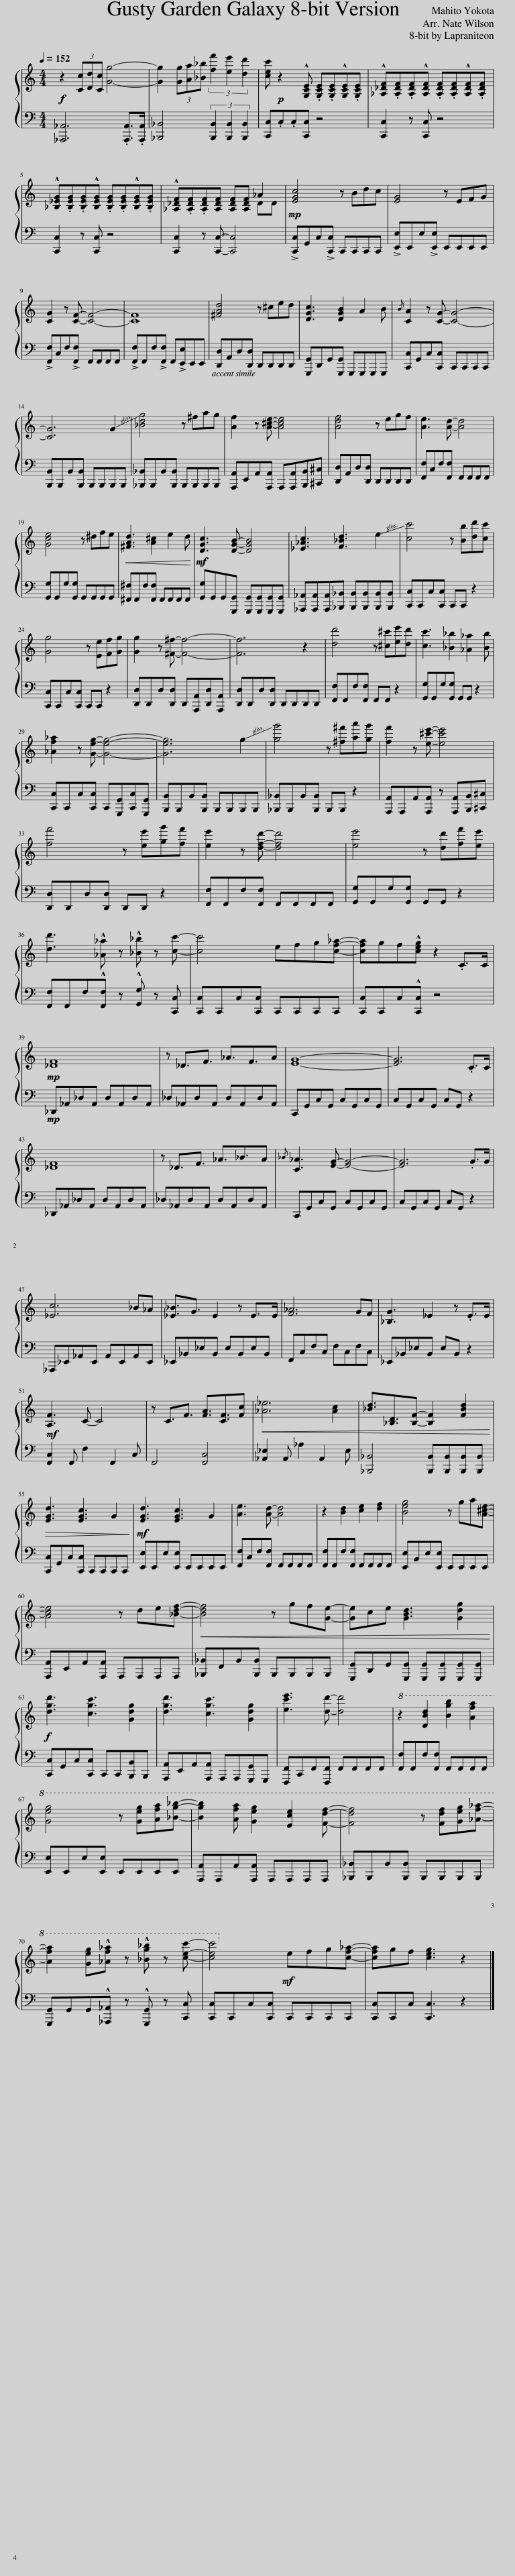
X:1
%%score { ( 1 3 ) | 2 }
L:1/8
Q:1/4=152
M:4/4
I:linebreak $
K:C
V:1 treble
V:3 treble
V:2 bass
V:1
!f! z2 (3[Cc][Dd][Cc] [Gg]4- | [Gg]2 (3[Gg][Aa][_B_b] (3[ff']2 [ee']2 [dd']2 | [cec']!p! z2 !^![G,CE] .[G,CE].[G,CE]!^![G,CE].[G,CE] | !^![_A,_DF].[A,DF].[A,DF]!^![A,DF] .[A,DF].[A,DF]!^![A,DF].[A,DF] |$ !^![_B,_EG].[B,EG].[B,EG]!^![B,EG] .[B,EG].[B,EG]!^![B,EG].[B,EG] | %5
 !^![_A,_DF].[A,DF].[A,DF]!>![A,DF] [A,DF][A,DF] !>!_A2 |!mp! [EGc]4 z Bdc | [EG]4 z EFG |$ [CG]2 z [CF]- [CF]4- | [CF]8 | %10
 [^FAd]4 z ^ced | [DGc]3 [DGB]2 A2 B |{/B} [CA]2 z [CG]- [CG]4- |$ [CG]6 !-(!G2 | !-)![_Bdg]4 z ^fag | %15
 [Af]2 z [A^ce]- [Ace]4 | [Adf]4 z egf | [Ae]3 [Ad]- [Ad]4 |$ [Gce]4 z ^dfe |!<(! [^FAd]3 [A^c]2 e2 d!<)! | %20
!mf! [DGc]3 [DGB]- [DGB]4 | [_E_Ac]3 [F_Bd]3 !-(!e2 | !-)![cc']4 z [Bb][dd'][cc'] |$ [Gg]4 z [Ee][Ff][Gg] | [Gg]2 z [^F^f]- [Ff]4- | %25
 [Ff]6 z2 | [dd']4 z [^c^c'][ee'][dd'] | [cc']3 [_B_b]2 [_A_a]2 [Bb] |$ [_Af_a]2 z [Geg]- [Geg]4- | [Geg]6 !-(!g2 | %30
 !-)![gg']4 z [^f^f'][aa'][gg'] | [ff']2 z [e^c'e']- [ec'e']4 |$ [ff']4 z [ee'][gg'][ff'] | [ee']2 z [dfd']- [dfd']4 | [ee']4 z [dd'][ff'][ee'] |$ %35
 [dd']3 !^![_A_a] z !^![_B_b] z [cc']- | [cc']4 efg!>![cf_a]- | [cfa]gf!^![ceg] z2 .C>C |$!mp! [_DF]8 | z _D3/2F3/2 _A3/2F3/2A | %40
 [EG]8- | [EG]6 .C>C |$ [_DF]8 | z _D3/2F3/2 _A3/2_B3/2A |{/_B} [C_A]3 [EG]- [EG]4- | %45
 [EG]6 .G>G |$ [_Ec]6 _B_A | [_E_B]3/2G3/2 E2 z E>E | [F_A]6 GF | [_B,G]3 _E2 z .E>E |$ %50
!mf! [A,F]3 C- C4 | z C3/2F3/2 [FA]3/2[CF]3/2[Fc] |!<(! [_A_e]6 [Ac]2 | [_Bd]3/2[_B,D]3/2[B,F]- [B,F]2 [FBd]2!<)! |$!f!!>(! [EGd]3 [EGc]3 G2!>)! | %55
!mf! [EGd]3 [EGc]3 G2 | [Ae]3 [Ad]- [Ad]4 | z2 [Bd]2 [ce]2 [df]2 | [Beg]4 z ga[A^ce]- |$ [Ace]4 z de[_Bdf]- | %60
!<(! [Bdf]4 z gf[Ge]- | [Ge]ce [GBd]3 [Gdg]2!<)! |$!f! [dgd']3 [cgc']3 [Gdg]2 | [dgd']3 [cgc']3 [Gdg]2 | [ec'e']3 [dd']- [dd']4 | %65
!8va(! z2 [dbd']2 [bg'b']2 [af'a']2 |$ [ge'g']4 z [ge'g'][af'a'][_bg'_b']- | [bg'b']2 [af'a'] [ge'g']2 [ec'e']2 [fd'f']- | [fd'f']4 z [fd'f'][ge'g'][_af'_a']- |$ [af'a']2 [ge'g']!^![_af'_a'] z !^![_bg'_b'] z !>![c'e'c'']- | %70
 [c'e'c'']4!8va)!!mf! efg!>![cf_a]- | [cfa]gf !>![ceg]3 z2 |] %72
V:2
 [_A,,,_A,,]6 .[A,,,A,,]>.[A,,,A,,] | [_B,,,_B,,]4 (3[B,,,B,,]2 [B,,,B,,]2 [B,,,B,,]2 | [C,,C,]!mp!.C,.C,[C,,C,] z4 | [C,,C,]2 z [C,,C,] z4 |$ [C,,C,]2 z [C,,C,] z4 | %5
 [C,,C,]2 z [C,,C,]- [C,,C,]4 |!mp! !>![C,,C,]G,,C,!>![C,,C,] C,,C,,C,,C,, | !>![E,,E,]E,,E,!>![E,,E,] E,,E,,E,,E,, |$ !>![F,,F,]C,F,!>![F,,F,] F,,F,,F,,F,, | !>![F,,F,]F,,F,!>![F,,F,] F,,!>![E,,E,]E,,E,, | %10
 !>![D,,D,]A,,D,!>![D,,D,] D,,D,,D,,D,, | !>![G,,,G,,]D,,G,,!>![G,,,G,,] G,,,G,,,G,,,G,,, | !>![C,,C,]G,,C,!>![C,,C,] C,,C,,C,,C,, |$ !>![B,,,B,,]B,,,B,,!>![B,,,B,,] B,,,B,,,B,,,B,,, | !>![_B,,,_B,,]B,,,B,,!>![B,,,B,,] B,,,B,,,B,,,B,,, | %15
 !>![A,,,A,,]E,,A,,!>![A,,,A,,] A,,,[A,,,A,,][B,,,B,,][^C,,^C,] | !>![D,,D,]A,,D,!>![D,,D,] D,,D,,D,,D,, | !>![F,,F,]C,F,!>![F,,F,] F,,F,,F,,F,, |$ !>![G,,G,]G,,G,!>![G,,G,] G,,G,,G,,G,, | !>![^F,,^F,]F,,F,!>![F,,F,] F,,F,,F,,F,, | %20
!mp! !>![G,,G,]G,,G,,!>![G,,,G,,] [G,,,G,,][G,,,G,,][G,,,G,,][G,,,G,,] | !>![_A,,,_A,,][A,,,A,,][A,,,A,,]!>![_B,,,_B,,] [B,,,B,,][B,,,B,,][B,,,B,,][B,,,B,,] | !>![C,,C,]C,,C,!>![C,,C,] C,,C,, z2 |$ !>![C,,C,]C,,C,!>![C,,C,] C,,C,, z2 | !>![D,,D,]D,,D,!>![D,,D,] D,,[A,,,A,,][D,,D,][A,,,A,,] | %25
 !>![D,,D,]D,,D,!>![D,,D,] D,,D,,D,,D,, | !>![F,,F,]F,,F,!>![F,,F,] F,,F,, z2 | !>![G,,G,]G,,G,!>![G,,G,] G,,G,, z2 |$ !>![C,,C,]C,,C,!>![C,,C,] C,,[G,,,G,,][C,,C,][G,,,G,,] | !>![B,,,B,,]B,,,B,,!>![B,,,B,,] B,,,B,,,B,,,B,,, | %30
 !>![_B,,,_B,,]B,,,B,,!>![B,,,B,,] B,,,B,,, z2 | !>![A,,,A,,]A,,,A,,!>![A,,,A,,] z [A,,,A,,][B,,,B,,][^C,,^C,] |$ !>![D,,D,]D,,D,!>![D,,D,] D,,D,, z2 | !>![F,,F,]F,,F,!>![F,,F,] F,,F,,F,,F,, | !>![G,,G,]G,,G,!>![G,,G,] G,,G,, z2 |$ %35
 !>![F,,F,]F,,F,!^![F,,F,] z !^![G,,G,] z [C,,C,] | [C,,C,]C,,C,[C,,C,] C,,C,,C,,C,, | [C,,C,]C,,C,!^![C,,C,] z4 |$!mp! _D,,_A,,_D,A,, D,A,,D,A,, | _D,_A,,D,A,, D,A,,D,A,, | %40
 C,,G,,C,G,, C,G,,C,G,, | C,G,,C,G,, C,G,, z2 |$ _D,,_A,,_D,A,, D,A,,D,A,, | _D,_A,,D,A,, D,A,,D,A,, | C,,G,,C,G,, C,G,,C,G,, | %45
 C,G,,C,G,, C,G,, z2 |$ _A,,,_E,,_A,,E,, A,,E,,A,,E,, | _E,,_B,,_E,B,, E,B,,E,B,, | F,,C,F,C, F,C,F,C, | _E,,_B,,_E,B,, E,B,, z2 |$ %50
 [F,,C,]2 F,, F,2 F,,2 C, | F,,4 [F,,C,]4 | [_A,,_E,]2 A,, _A,2 A,,2 E, | [_B,,,_B,,]4 [B,,,B,,][B,,,B,,][B,,,B,,][B,,,B,,] |$!mp! !>![C,,C,]G,,C,!>![C,,C,] C,,C,,C,,C,, | %55
 !>![E,,E,]E,,E,!>![E,,E,] E,,E,,E,,E,, | !>![F,,F,]C,F,!>![F,,F,] F,,F,,F,,F,, | !>![F,,F,]F,,F,!>![F,,F,] F,,F,,F,,F,, | !>![E,,E,]B,,E,!>![E,,E,] E,,E,,E,,E,, |$ !>![A,,,A,,]E,,A,,!>![A,,,A,,] A,,,A,,,A,,,A,,, | %60
 !>![_B,,,_B,,]F,,B,,[B,,,B,,] B,,,B,,,B,,,B,,, | !>![G,,,G,,]D,,G,,[G,,,G,,] [G,,,G,,][G,,,G,,][G,,,G,,][G,,,G,,] |$!mf! !>![C,,C,]G,,C,!>![C,,C,] C,,C,,!>![B,,,B,,]!>!B,,, | !>![A,,,A,,]E,,A,,!>![A,,,A,,] A,,,A,,,!>![G,,,G,,]!>!G,,, | !>![F,,,F,,]C,,F,,!>![F,,,F,,] F,,F,,F,,F,, | %65
 !>![F,,F,]F,,F,!>![F,,F,] F,,F,,F,,F,, |$ !>![E,,E,]E,,E,!>![E,,E,] E,,E,,E,,E,, | !>![A,,,A,,]A,,,A,,!>![A,,,A,,] A,,,A,,,A,,,A,,, | !>![_B,,,_B,,]B,,,B,,!>![B,,,B,,] B,,,B,,,B,,,B,,, |$ !>![G,,,G,,]G,,G,,!^![_A,,,_A,,] z !^![G,,,G,,] z !>![C,,C,] | %70
 [C,,C,]C,,C,[C,,C,] C,,C,,C,,C,, | !>![C,,C,]C,,C, !>![C,,C,]3 z2 |] %72
V:3
 x8 | x8 | x8 | x8 |$ x8 | %5
 x6 _DD | x8 | x8 |$ x8 | x8 | %10
 x8 | x8 | x8 |$ x8 | x8 | %15
 x8 | x8 | x8 |$ x8 | x8 | %20
 x8 | x8 | x8 |$ x8 | x8 | %25
 x8 | x8 | x8 |$ x8 | x8 | %30
 x8 | x8 |$ x8 | x8 | x8 |$ %35
 x8 | x8 | x8 |$ x8 | x8 | %40
 x8 | x8 |$ x8 | x8 | x8 | %45
 x8 |$ x8 | x8 | x8 | x8 |$ %50
 x8 | x8 | x8 | x8 |$ x8 | %55
 x8 | x8 | x8 | x8 |$ x8 | %60
 x8 | x8 |$ x8 | x8 | x8 | %65
!8va(! x8 |$ x8 | x8 | x8 |$ x8 | %70
 x4!8va)! x4 | x8 |] %72
